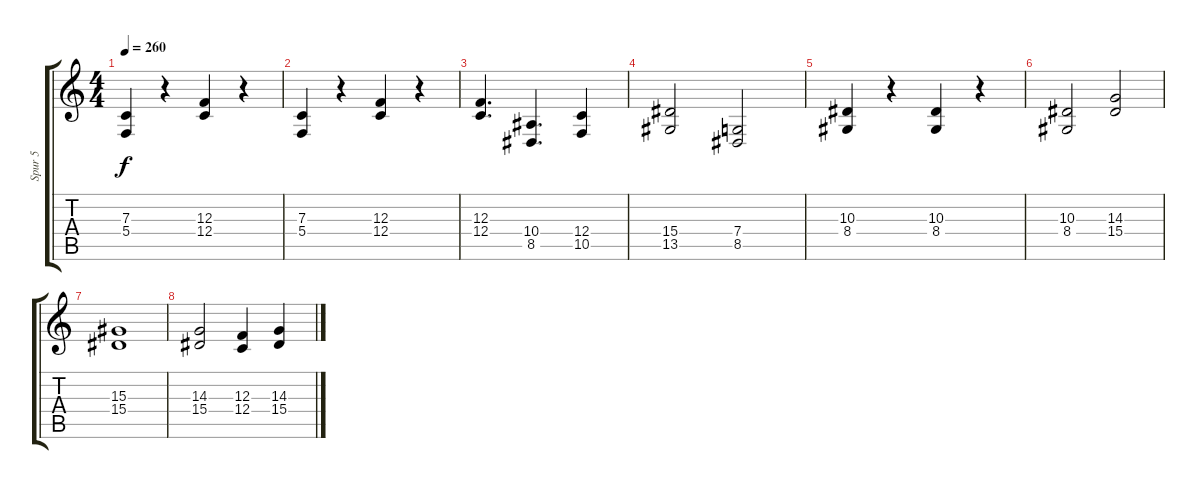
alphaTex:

\track ("Spur 5" "Spur 5") {instrument stringensemble1}
\staff {score tabs}
\tuning (D4 A3 F3 C3 G2 D2) {hide}
\ts (4 4)
\tempo 260
\clef g2
\ks c
(7.3 5.4).4{dy f} r.4 (12.3 12.4).4 r.4 |
(7.3 5.4).4 r.4 (12.3 12.4).4 r.4 |
(12.3 12.4).4{d} (10.4 8.5).4{d} (12.4 10.5).4 |
(15.4 13.5).2 (7.4 8.5).2 |
(10.3 8.4).4 r.4 (10.3 8.4).4 r.4 |
(10.3 8.4).2 (14.3 15.4).2 |
(15.3 15.4).1 |
(14.3 15.4).2 (12.3 12.4).4 (14.3 15.4).4
